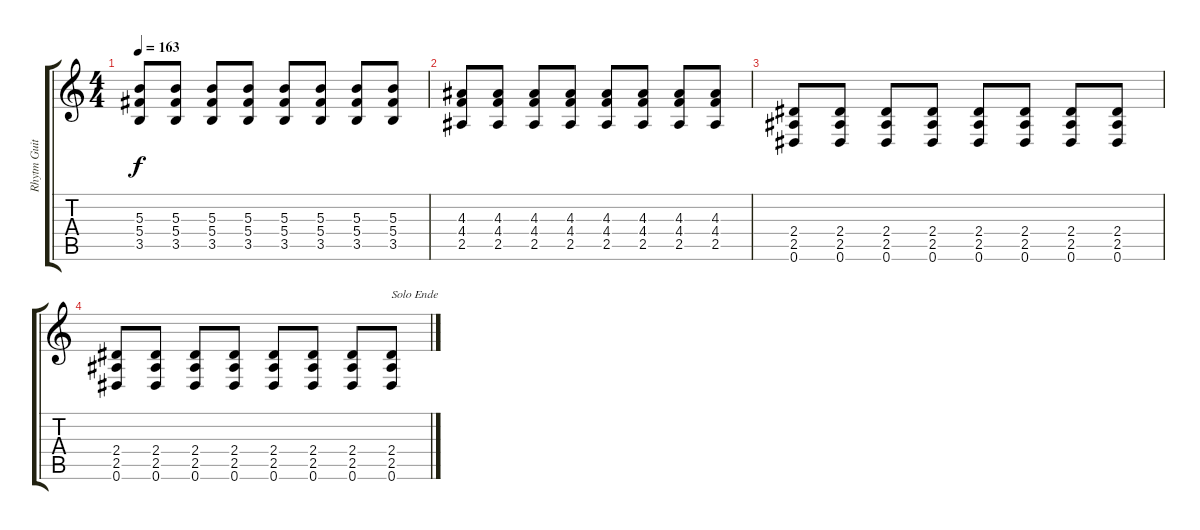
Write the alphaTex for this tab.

\track ("Rhytm Guitar II" "Rhytm Guit") {instrument distortionguitar}
\staff {score tabs}
\tuning (Eb4 Bb3 Gb3 Db3 Ab2 Eb2) {hide}
\ts (4 4)
\tempo 163
\clef g2
\ks c
(5.3 5.4 3.5).8{dy f} (5.3 5.4 3.5).8 (5.3 5.4 3.5).8 (5.3 5.4 3.5).8 (5.3 5.4 3.5).8 (5.3 5.4 3.5).8 (5.3 5.4 3.5).8 (5.3 5.4 3.5).8 |
(4.3 4.4 2.5).8 (4.3 4.4 2.5).8 (4.3 4.4 2.5).8 (4.3 4.4 2.5).8 (4.3 4.4 2.5).8 (4.3 4.4 2.5).8 (4.3 4.4 2.5).8 (4.3 4.4 2.5).8 |
(2.4 2.5 0.6).8 (2.4 2.5 0.6).8 (2.4 2.5 0.6).8 (2.4 2.5 0.6).8 (2.4 2.5 0.6).8 (2.4 2.5 0.6).8 (2.4 2.5 0.6).8 (2.4 2.5 0.6).8 |
(2.4 2.5 0.6).8 (2.4 2.5 0.6).8 (2.4 2.5 0.6).8 (2.4 2.5 0.6).8 (2.4 2.5 0.6).8 (2.4 2.5 0.6).8 (2.4 2.5 0.6).8 (2.4 2.5 0.6).8{txt "Solo Ende"}
